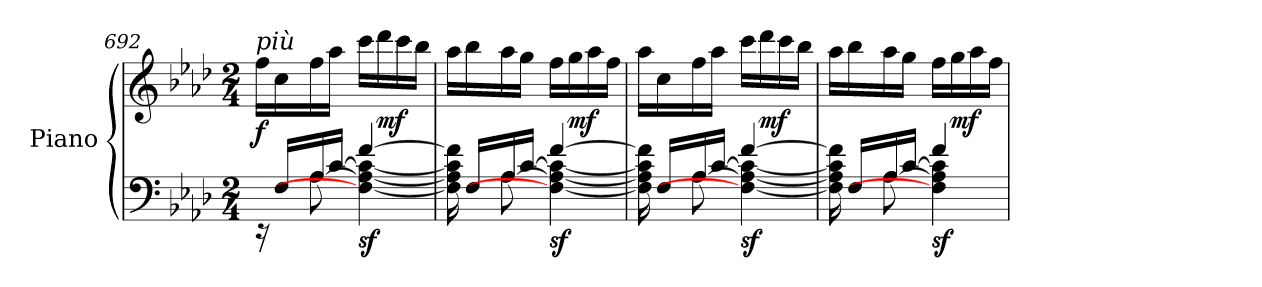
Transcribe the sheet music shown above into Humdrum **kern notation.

**kern	**kern	**dynam
*part1	*part1	*part1
*staff2	*staff1	*staff1/2
*I"Piano	*	*
*I'Pno.	*	*
!!LO:LB:g=z
*clefF4	*clefG2	*
*k[b-e-a-d-]	*k[b-e-a-d-]	*
*M2/4	*M2/4	*
=692	=692	=692
*^	*	*
*	*^	*	*
!	!	!	!LO:TX:a:i:t=più	!
!	!	!	!	!LO:DY:b
16rEE	16ryy	8ryy	16ff\LL	f
16F/LL	[8.F\yy	.	16cc\	.
16A-/	.	[8A-\	16ff\	.
[16c/JJ	.	.	16aa-\JJ	.
!	!	!	!	!LO:DY:b=2
[4f/	4F\_ 4A-\_ 4c\_	4ryy	16ccc\LL	sf
!	!	!	!	!LO:DY:b
.	.	.	16ddd-\	mf
.	.	.	16ccc\	.
.	.	.	16bb-\JJ	.
=693	=693	=693	=693	=693
16F\] 16A-\] 16c\] 16f\]	16ryy	8ryy	16aa-\LL	.
16F/LL	[8.F\yy	.	16bb-\	.
16A-/	.	[8A-\	16aa-\	.
[16c/JJ	.	.	16gg\JJ	.
!	!	!	!	!LO:DY:b=2
[4f/	4F\_ 4A-\_ 4c\_	4ryy	16ff\LL	sf
!	!	!	!	!LO:DY:b
.	.	.	16gg\	mf
.	.	.	16aa-\	.
.	.	.	16ff\JJ	.
=694	=694	=694	=694	=694
16F\] 16A-\] 16c\] 16f\]	16ryy	8ryy	16aa-\LL	.
16F/LL	[8.F\yy	.	16cc\	.
16A-/	.	[8A-\	16ff\	.
[16c/JJ	.	.	16aa-\JJ	.
!	!	!	!	!LO:DY:b=2
[4f/	4F\_ 4A-\_ 4c\_	4ryy	16ccc\LL	sf
!	!	!	!	!LO:DY:b
.	.	.	16ddd-\	mf
.	.	.	16ccc\	.
.	.	.	16bb-\JJ	.
=695	=695	=695	=695	=695
16F\] 16A-\] 16c\] 16f\]	16ryy	8ryy	16aa-\LL	.
16F/LL	[8.F\yy	.	16bb-\	.
16A-/	.	[8A-\	16aa-\	.
[16c/JJ	.	.	16gg\JJ	.
!	!	!	!	!LO:DY:b=2
4f/	4F\] 4A-\] 4c\]	4ryy	16ff\LL	sf
!	!	!	!	!LO:DY:b
.	.	.	16gg\	mf
.	.	.	16aa-\	.
.	.	.	16ff\JJ	.
*v	*v	*v	*	*
=	=	=
*-	*-	*-
